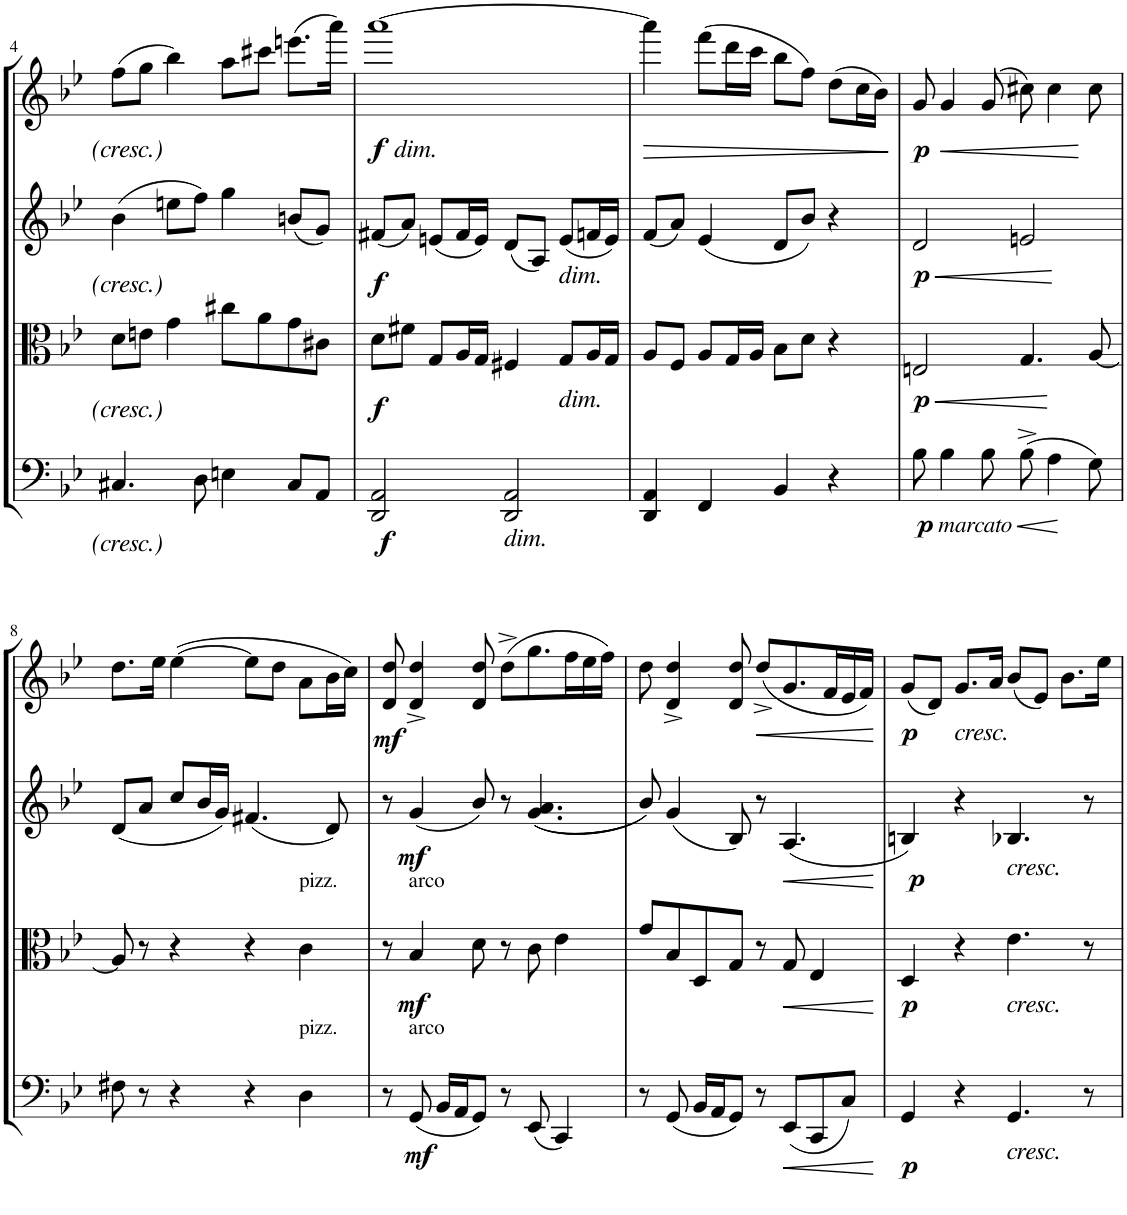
**kern	**dynam	**kern	**dynam	**kern	**dynam	**kern	**dynam
*part4	*part4	*part3	*part3	*part2	*part2	*part1	*part1
*staff4	*staff4	*staff3	*staff3	*staff2	*staff2	*staff1	*staff1
*I"Violoncello	*	*I"Viola	*	*I"Violin II	*	*I"Violin I	*
*I'Vc	*	*I'Vla	*	*I'Vln	*	*I'Vln	*
!!LO:PB:g=z
*clefF4	*	*clefC3	*	*clefG2	*	*clefG2	*
*k[b-e-]	*	*k[b-e-]	*	*k[b-e-]	*	*k[b-e-]	*
*M4/4	*	*M4/4	*	*M4/4	*	*M4/4	*
=4	=4	=4	=4	=4	=4	=4	=4
4.C#X/	.	8d\L	.	(4b-\	.	(8ff\L	.
.	.	8en\J	.	.	.	8gg\J	.
.	.	4g\	.	8een\L	.	4bb-\)	.
8D\	.	.	.	8ff\J)	.	.	.
4En\	.	8cc#X\L	.	4gg\	.	8aa\L	.
.	.	8a\	.	.	.	8ccc#X\J	.
8C#/L	.	8g\	.	(8bn/L	.	(8.eeen\L	.
8AA/J	.	8c#X\J	.	8g/J)	.	.	.
.	.	.	.	.	.	16aaa\Jk)	.
=5	=5	=5	=5	=5	=5	=5	=5
!	!	!	!	!	!	!LO:TX:b:i:t=dim.	!
!	!LO:DY:b	!	!LO:DY:b	!	!LO:DY:b	!	!LO:DY:b
2DD/ 2AA/	f	8d\L	f	(8f#X/L	f	[1aaa	f
.	.	8f#X\J	.	8a/J)	.	.	.
.	.	8G/L	.	(8en/L	.	.	.
.	.	16A/L	.	16f#/L	.	.	.
.	.	16G/JJ	.	16e/JJ)	.	.	.
!LO:TX:b:i:t=dim.	!	!	!	!	!	!	!
2DD/ 2AA/	.	4F#X/	.	(8d/L	.	.	.
.	.	.	.	8A/J)	.	.	.
!	!	!	!	!LO:TX:b:i:t=dim.	!	!	!
!	!	!LO:TX:b:i:t=dim.	!	!	!	!	!
.	.	8G/L	.	(8e/L	.	.	.
.	.	16A/L	.	16fn/L	.	.	.
.	.	16G/JJ	.	16e/JJ)	.	.	.
=6	=6	=6	=6	=6	=6	=6	=6
!	!	!	!	!	!	!	!LO:HP:b
4DD/ 4AA/	.	8A/L	.	(8f/L	.	4aaa\]	>
.	.	8F/J	.	8a/J)	.	.	.
4FF/	.	8A/L	.	(4e-/	.	(8fff\L	.
.	.	16G/L	.	.	.	16ddd\L	.
.	.	16A/JJ	.	.	.	16ccc\JJ	.
4BB-/	.	8B-\L	.	8d/L	.	8bb-\L	.
.	.	8d\J	.	8b-/J)	.	8ff\J)	.
4r	.	4r	.	4r	.	(8dd\L	.
.	.	.	.	.	.	16cc\L	.
.	.	.	.	.	.	16b-\JJ)	.
.	.	.	.	.	.	.	]
=7	=7	=7	=7	=7	=7	=7	=7
!LO:TX:b:i:t=marcato	!	!	!	!	!	!	!
!	!LO:HP:b	!	!LO:HP:b	!	!LO:HP:b	!	!
!	!LO:DY:n=1:b	!	!LO:DY:n=1:b	!	!LO:DY:n=1:b	!	!LO:DY:b
8B-\	< p	2En/	< p	2d/	< p	8g/	p
!	!	!	!	!	!	!	!LO:HP:b
4B-\	.	.	.	.	.	4g/	<
8B-\	.	.	.	.	.	(8g/	.
(8B-^\	.	4.G/	.	2en/	.	8cc#X\)	.
4A\	.	.	.	.	.	4cc#\	.
8G\)	[	[8A/	[	.	.	8cc#\	[
.	.	.	.	.	[	.	.
!!LO:LB:g=z
=8	=8	=8	=8	=8	=8	=8	=8
8F#X\	.	8A/]	.	(8d/L	.	8.dd\L	.
8r	.	8r	.	8a/J	.	.	.
.	.	.	.	.	.	16ee-\Jk	.
4r	.	4r	.	8cc/L	.	([4ee-\	.
.	.	.	.	16b-/L	.	.	.
.	.	.	.	16g/JJ)	.	.	.
4r	.	4r	.	(4.f#X/	.	8ee-\L]	.
.	.	.	.	.	.	8dd\J	.
!	!	!LO:TX:a:t=pizz.	!	!	!	!	!
!LO:TX:a:t=pizz.	!	!	!	!	!	!	!
4D\	.	4c\	.	.	.	8a\L	.
.	.	.	.	8d/)	.	16b-\L	.
.	.	.	.	.	.	16cc\JJ)	.
=9	=9	=9	=9	=9	=9	=9	=9
!	!	!	!	!	!	!	!LO:DY:b
8r	.	8r	.	8r	.	8d/ 8dd/	mf
!	!	!LO:TX:a:t=arco	!	!	!	!	!
!LO:TX:a:t=arco	!	!	!	!	!	!	!
!	!LO:DY:b	!	!LO:DY:b	!	!LO:DY:b	!	!
(8GG/	mf	4B-/	mf	(4g/	mf	4d/^ 4dd/^	.
16BB-/LL	.	.	.	.	.	.	.
16AA/J	.	.	.	.	.	.	.
8GG/J)	.	8d\	.	8b-/)	.	8d/ 8dd/	.
8r	.	8r	.	8r	.	(8dd^\L	.
(8EE-/	.	8c\	.	((4.g/ 4.a/	.	8.gg\	.
4CC/)	.	4e-\	.	.	.	.	.
.	.	.	.	.	.	16ff\L	.
.	.	.	.	.	.	16ee-\	.
.	.	.	.	.	.	16ff\JJ)	.
=10	=10	=10	=10	=10	=10	=10	=10
8r	.	8g/L	.	8b-/))	.	8dd\	.
(8GG/	.	8B-/	.	(4g/	.	4d/^ 4dd/^	.
16BB-/LL	.	8D/	.	.	.	.	.
16AA/J	.	.	.	.	.	.	.
8GG/J)	.	8G/J	.	8B-/)	.	8d/ 8dd/	.
!	!	!	!	!	!	!	!LO:HP:b
8r	.	8r	.	8r	.	(8dd^/L	<
!	!LO:HP:b	!	!LO:HP:b	!	!LO:HP:b	!	!
(8EE-/L	<	8G/	<	(4.A/	<	8.g/	.
8CC/	.	4E-/	.	.	.	.	.
.	.	.	.	.	.	16f/L	.
8C/J)	.	.	.	.	.	16e-/	.
.	.	.	.	.	.	16f/JJ)	.
.	[	.	[	.	[	.	[
=11	=11	=11	=11	=11	=11	=11	=11
!	!LO:DY:b	!	!LO:DY:b	!	!LO:DY:b	!	!LO:DY:b
4GG/	p	4D/	p	4Bn/)	p	(8g/L	p
.	.	.	.	.	.	8d/J)	.
!	!	!	!	!	!	!LO:TX:b:i:t=cresc.	!
4r	.	4r	.	4r	.	8.g/L	.
.	.	.	.	.	.	16a/Jk	.
!	!	!	!	!LO:TX:b:i:t=cresc.	!	!	!
!	!	!LO:TX:b:i:t=cresc.	!	!	!	!	!
!LO:TX:b:i:t=cresc.	!	!	!	!	!	!	!
4.GG/	.	4.e-\	.	4.B-X/	.	(8b-/L	.
.	.	.	.	.	.	8e-/J)	.
.	.	.	.	.	.	8.b-\L	.
8r	.	8r	.	8r	.	.	.
.	.	.	.	.	.	16ee-\Jk	.
=	=	=	=	=	=	=	=
*-	*-	*-	*-	*-	*-	*-	*-
